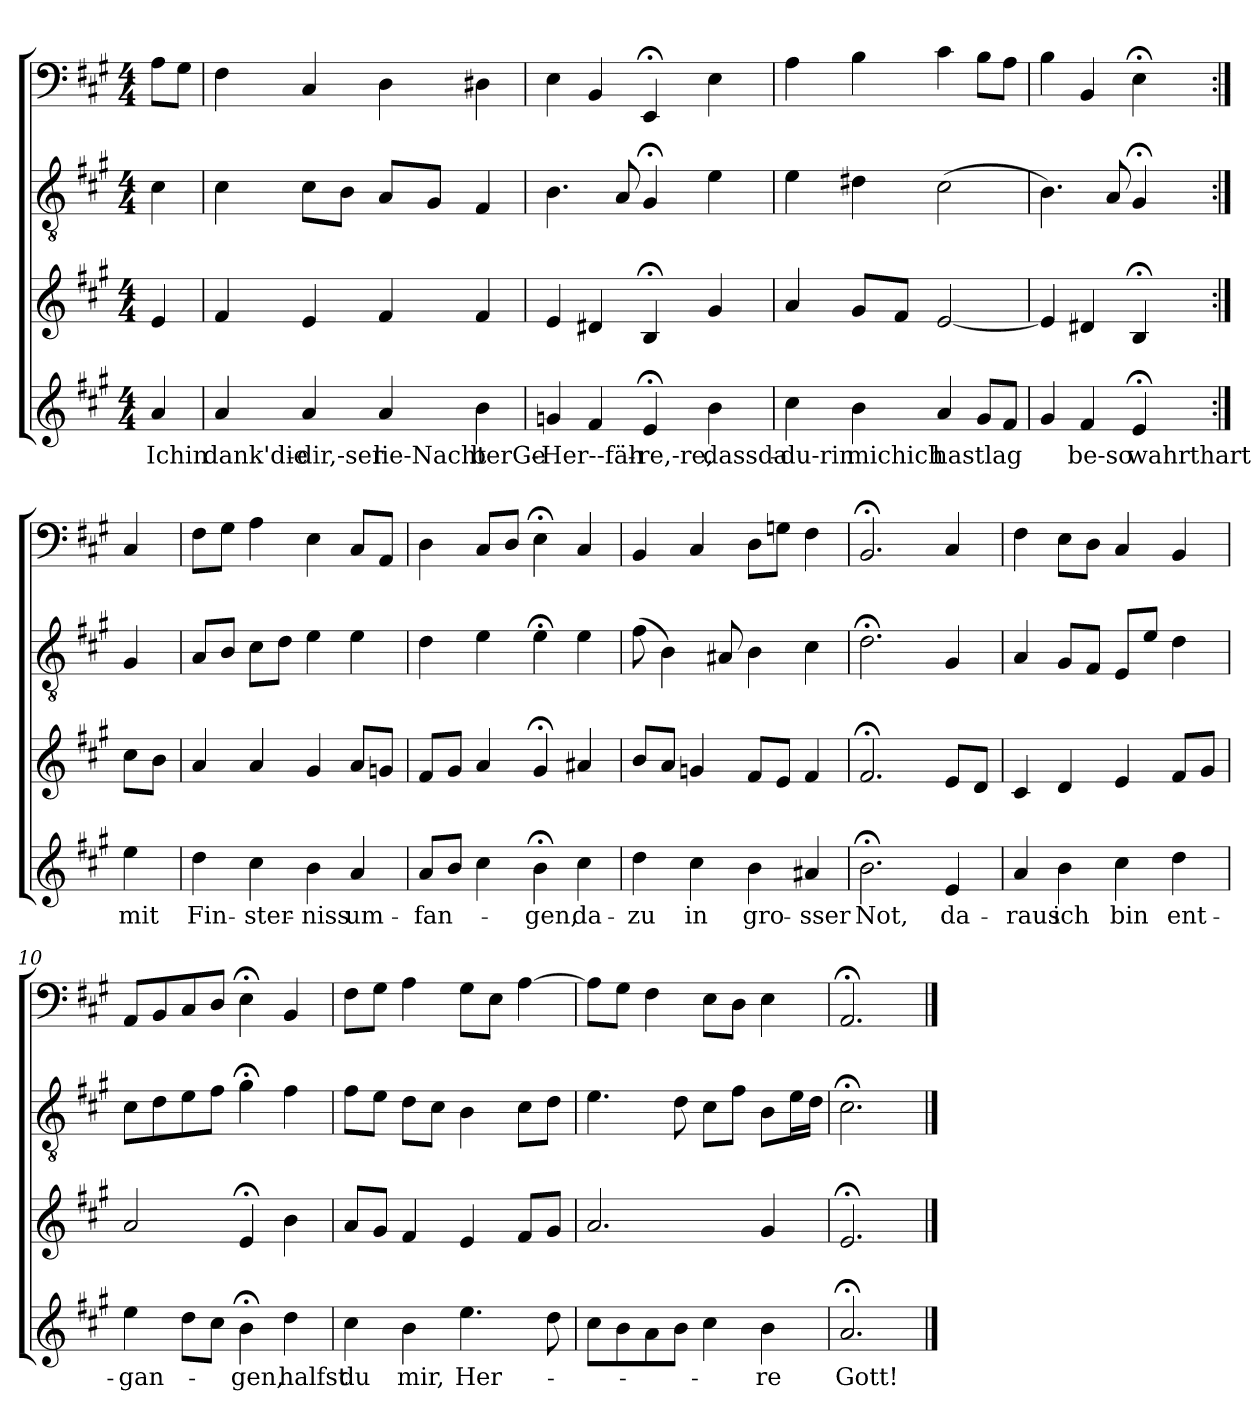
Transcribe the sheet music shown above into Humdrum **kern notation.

**kern	**text	**kern	**kern	**kern
*part4	*part4	*part3	*part2	*part1
*staff4	*staff4	*staff3	*staff2	*staff1
*clefG2	*	*clefG2	*clefGv2	*clefF4
*k[f#c#g#]	*	*k[f#c#g#]	*k[f#c#g#]	*k[f#c#g#]
*A:	*	*A:	*A:	*A:
*M4/4	*	*M4/4	*M4/4	*M4/4
=	=	=	=	=
4a/	Ichin	4e/	4c#\	8A\L
.	.	.	.	8G#\J
=1	=1	=1	=1	=1
4a/	dank'die-	4f#/	4c#\	4F#\
4a/	dir,-ser	4e/	8c#\L	4C#/
.	.	.	8B\J	.
4a/	lie-Nacht	4f#/	8A/L	4D\
.	.	.	8G#/J	.
4b\	-berGe-	4f#/	4F#/	4D#X\
=2	=2	=2	=2	=2
4gn/	Her--fäh-	4e/	4.B\	4E\
4f#/	.	4d#X/	.	4BB/
.	.	.	8A/	.
4e;</	-re,-re,	4B;</	4G#;</	4EE;</
4b\	dassda-	4g#/	4e\	4E\
=3	=3	=3	=3	=3
4cc#\	du-rin	4a/	4e\	4A\
4b\	michich	8g#/L	4d#X\	4B\
.	.	8f#/J	.	.
4a/	hastlag	[2e/	(2c#\	4c#\
8g#/L	.	.	.	8B\L
8f#/J	.	.	.	8A\J
=4	=4	=4	=4	=4
4g#/	.	4e/]	4.B\)	4B\
4f#/	be-so	4d#X/	.	4BB/
.	.	.	8A/	.
4e;</	-wahrthart	4B;</	4G#;</	4E;<\
=:|!	=:|!	=:|!	=:|!	=:|!
4ee\	mit	8cc#\L	4G#/	4C#/
.	.	8b\J	.	.
=5	=5	=5	=5	=5
4dd\	Fin-	4a/	8A/L	8F#\L
.	.	.	8B/J	8G#\J
4cc#\	-ster-	4a/	8c#\L	4A\
.	.	.	8d\J	.
4b\	-niss	4g#/	4e\	4E\
4a/	um-	8a/L	4e\	8C#/L
.	.	8gn/J	.	8AA/J
=6	=6	=6	=6	=6
8a/L	-fan-	8f#/L	4d\	4D\
8b/J	.	8g#/J	.	.
4cc#\	.	4a/	4e\	8C#/L
.	.	.	.	8D/J
4b;<\	-gen,	4g#;</	4e;<\	4E;<\
4cc#\	da-	4a#X/	4e\	4C#/
=7	=7	=7	=7	=7
4dd\	-zu	8b/L	(8f#\	4BB/
.	.	8a/J	4B\)	.
4cc#\	in	4gn/	.	4C#/
.	.	.	8A#X/	.
4b\	gro-	8f#/L	4B\	8D\L
.	.	8e/J	.	8Gn\J
4a#X/	-sser	4f#/	4c#\	4F#\
=8	=8	=8	=8	=8
2.b;<\	Not,	2.f#;</	2.d;<\	2.BB;</
4e/	da-	8e/L	4G#/	4C#/
.	.	8d/J	.	.
=9	=9	=9	=9	=9
4a/	-raus	4c#/	4A/	4F#\
4b\	ich	4d/	8G#/L	8E\L
.	.	.	8F#/J	8D\J
4cc#\	bin	4e/	8E/L	4C#/
.	.	.	8e/J	.
4dd\	ent-	8f#/L	4d\	4BB/
.	.	8g#/J	.	.
=10	=10	=10	=10	=10
4ee\	-gan-	2a/	8c#\L	8AA/L
.	.	.	8d\	8BB/
8dd\L	.	.	8e\	8C#/
8cc#\J	.	.	8f#\J	8D/J
4b;<\	-gen,	4e;</	4g#;<\	4E;<\
4dd\	halfst	4b\	4f#\	4BB/
=11	=11	=11	=11	=11
4cc#\	du	8a/L	8f#\L	8F#\L
.	.	8g#/J	8e\J	8G#\J
4b\	mir,	4f#/	8d\L	4A\
.	.	.	8c#\J	.
4.ee\	Her-	4e/	4B\	8G#\L
.	.	.	.	8E\J
.	.	8f#/L	8c#\L	[4A\
8dd\	.	8g#/J	8d\J	.
=12	=12	=12	=12	=12
8cc#\L	.	2.a/	4.e\	8A\L]
8b\	.	.	.	8G#\J
8a\	.	.	.	4F#\
8b\J	.	.	8d\	.
4cc#\	.	.	8c#\L	8E\L
.	.	.	8f#\J	8D\J
4b\	-re	4g#/	8B\L	4E\
.	.	.	16e\L	.
.	.	.	16d\JJ	.
=13	=13	=13	=13	=13
2.a;</	Gott!	2.e;</	2.c#;<\	2.AA;</
==	==	==	==	==
*-	*-	*-	*-	*-
